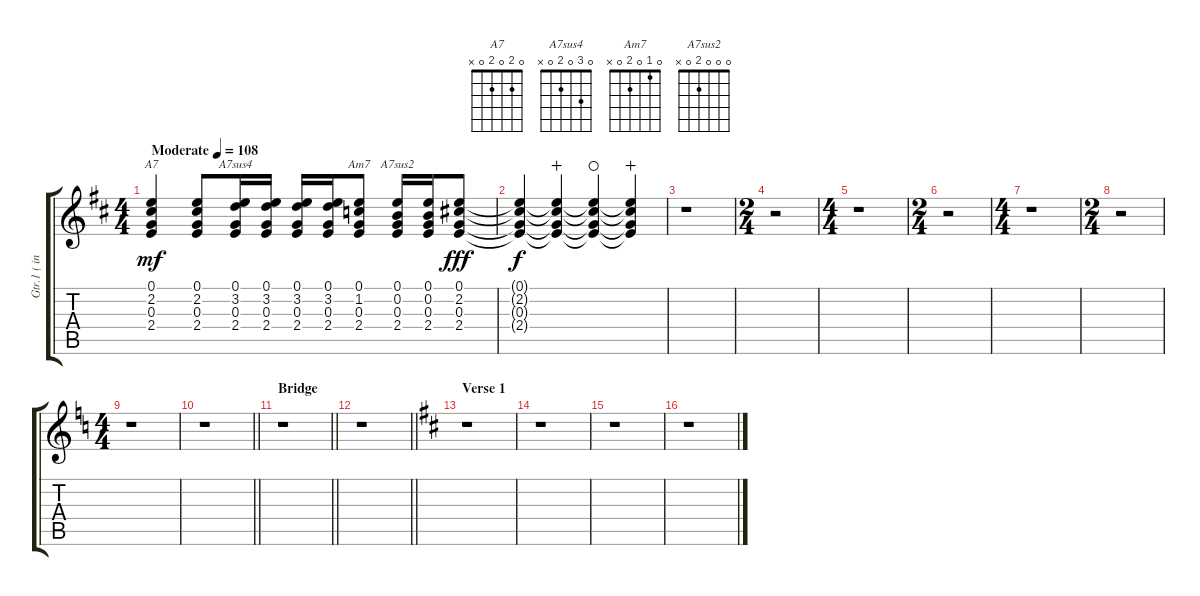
\track ("Gtr.1 ( intro )" "Gtr.1 ( in") {instrument electricguitarclean}
\staff {score tabs}
\tuning (E4 B3 G3 D3 A2 E2) {hide}
\chord ("A7" 0 2 0 2 0 x)
\chord ("A7sus4" 0 3 0 2 0 x)
\chord ("Am7" 0 1 0 2 0 x)
\chord ("A7sus2" 0 0 0 2 0 x)
\ts (4 4)
\tempo (108 "Moderate")
\clef g2
\ks d
(0.1 2.2 0.3 2.4).4{ch "A7" dy mf instrument electricguitarclean} (0.1 2.2 0.3 2.4).8 (0.1 3.2 0.3 2.4).16{ch "A7sus4"} (0.1 3.2 0.3 2.4).16 (0.1 3.2 0.3 2.4).16 (0.1 3.2 0.3 2.4).16 (0.1 1.2 0.3 2.4).8{ch "Am7"} (0.1 0.2 0.3 2.4).16{ch "A7sus2"} (0.1 0.2 0.3 2.4).16 (0.1 2.2 0.3 2.4).8{dy fff} |
(0.1{t} 2.2{t} 0.3{t} 2.4{t}).4{dy f} (0.1{t} 2.2{t} 0.3{t} 2.4{t}).4{wahc} (0.1{t} 2.2{t} 0.3{t} 2.4{t}).4{waho} (0.1{t} 2.2{t} 0.3{t} 2.4{t}).4{wahc} |
r.1 |
\ts (2 4)
r.2 |
\ts (4 4)
r.1 |
\ts (2 4)
r.2 |
\ts (4 4)
r.1 |
\ts (2 4)
r.2 |
\ts (4 4)
\ks c
r.1 |
\barLineRight lightlight
r.1 |
\section ("" "Bridge")
\barLineRight lightlight
r.1 |
\barLineRight lightlight
r.1 |
\section ("" "Verse 1")
\ks d
r.1 |
r.1 |
r.1 |
r.1
